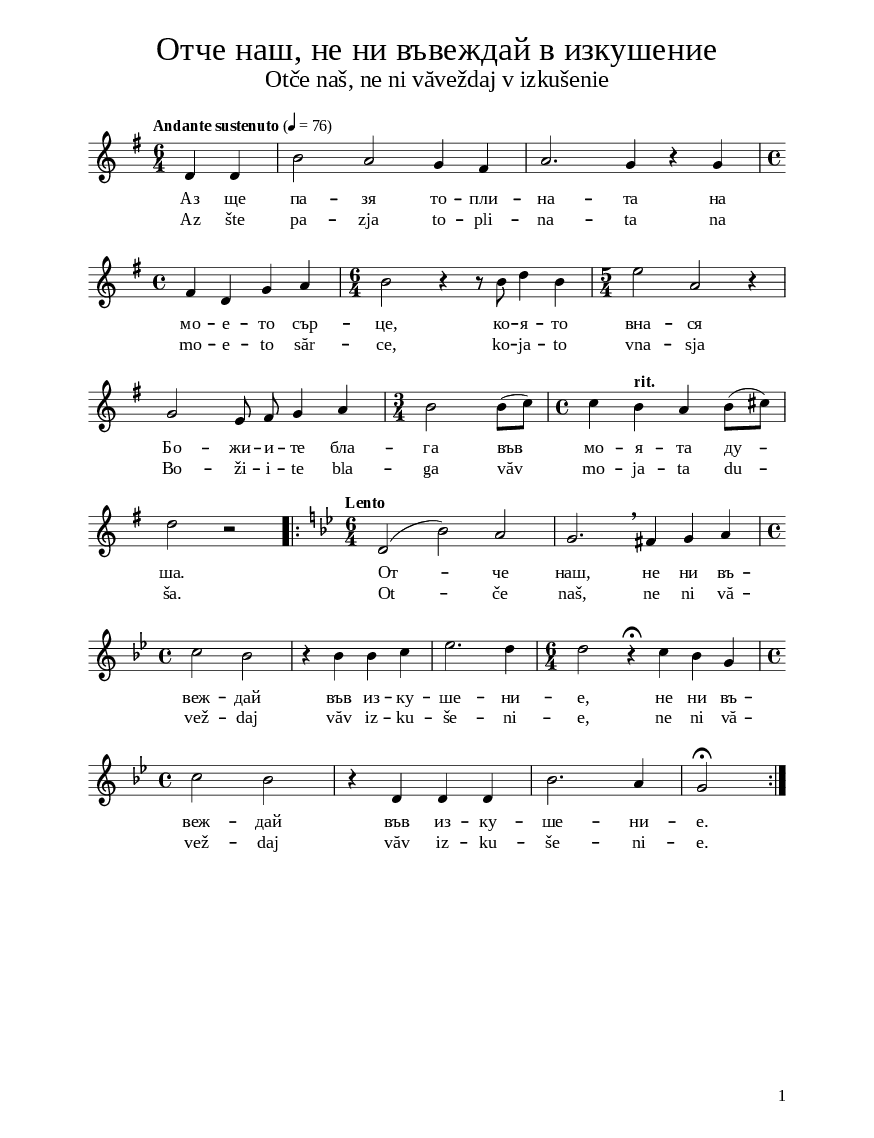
\version "2.24.2"

% include paper part and global functions
\include "include/globals.ily"

\bookpart {
  \label #'ref216
  \tocItem \markup "Отче наш, не ни ... – Otče naš, ne ni ... "
  \include "include/bookpart-paper.ily"
  \score {
    \include "include/score-layout.ily"

    \new Voice \absolute {
      \clef treble
      \key g \major
      \time 6/4
      \tempoFunc "Andante sustenuto" 4 "76"
      \autoBeamOff

      \partial 2
      d'4  d'4 | % 2
      b'2  a'2  g'4  fis'4 | % 3
      a'2.  g'4 r4  g'4 \break | % 4
      \time 4/4  | % 4
      fis'4  d'4  g'4  a'4 | % 5
      \time 6/4  | % 5
      b'2 r4 r8 b'8 d''4 b'4 | % 6
      \time 5/4  | % 6
      e''2  a'2 r4 \break | % 7
      g'2  e'8  fis'8  g'4  a'4 | % 8
      \time 3/4  | % 8
      b'2 b'8 ( [ c''8 ) ] | % 9
      \time 4/4  | % 9
      c''4 b'4 ^\markup{ \bold {rit.} }  a'4
      b'8 ( [ cis''8 ) ] \break |
      d''2 r2 \repeat volta 2 {
        | % 11
        \key g \minor \time 6/4 | % 11
        \tempo "Lento" d'2 ( bes'2 )
        a'2 | % 12
        g'2.  \breathe fis'4  g'4  a'4 \break
        | % 13
        \time 4/4  | % 13
        c''2 bes'2 | % 14
        r4 bes'4 bes'4 c''4 | % 15
        es''2. d''4 | % 16
        \time 6/4  | % 16
        d''2 r4 ^\fermata c''4 bes'4
        g'4 \break | % 17
        \time 4/4  | % 17
        c''2 bes'2 | % 18
        r4  d'4  d'4  d'4 | % 19
        bes'2.  a'4 |
        g'2 \fermata
      }
    }

    \addlyrics {
      Аз ще па -- зя то -- пли -- на --
      та на мо -- е -- то сър -- це, ко --
      я -- то вна -- ся Бо -- жи -- и -- те
      бла -- га във  мо -- я -- та ду
      -- ша. От -- че наш, не ни
      въ -- веж -- дай във из -- ку -- ше
      -- ни -- е, не ни въ -- веж -- дай
      във из -- ку -- ше -- ни -- е.}
  \addlyrics {
      Az šte pa -- zja to -- pli -- na --
      ta na mo -- e -- to săr -- ce, ko --
      ja -- to vna -- sja Bo -- ži -- i -- te
      bla -- ga văv  mo -- ja -- ta du
      -- ša. Ot -- če naš, ne ni
      vă -- vež -- daj văv iz -- ku -- še
      -- ni -- e, ne ni vă -- vež -- daj
      văv iz -- ku -- še -- ni -- e.}

        \header {
          title = \titleFunc "Отче наш, не ни въвеждай в изкушение" "Otče naš, ne ni văveždaj v izkušenie"
        }

        \midi{}

      } % score

     \pageBreak

       \version "2.20.0"

\markup \fill-line { \fontsize #6 "Herr, führe uns nicht in Versuchung" }
\markup \null
\markup \null
\markup \fontsize #+2.5 {
  \hspace #10
  \override #'(baseline-skip . 2)

  \column {
    \line { " " }

 \line { " "Ich werde die Wärme meines Herzens aufbewahren,}

 \line { " "die die göttlichen Güter in meiner Seele bringt.}

 \line { " "Herr, führe uns nicht in Versuchung,}

 \line { " "führe uns nicht in Versuchung.}


  }
}


    } % bookpart

    % Più mosso
    %
